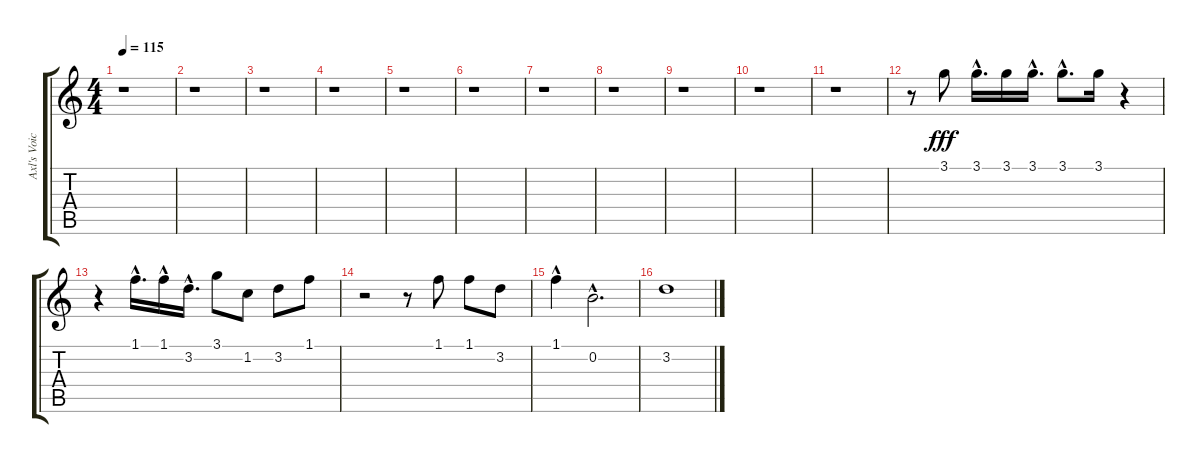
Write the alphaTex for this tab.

\track ("Axl's Voice" "Axl's Voic") {instrument acousticguitarnylon}
\staff {score tabs}
\tuning (E4 B3 G3 D3 A2 E2) {hide}
\ts (4 4)
\tempo 115
\clef g2
\ks c
r.1{dy fff} |
r.1 |
r.1 |
r.1 |
r.1 |
r.1 |
r.1 |
r.1 |
r.1 |
r.1 |
r.1 |
r.8 3.1.8 3.1{hac}.16{d} 3.1.16 3.1{hac}.16{d} 3.1{hac}.8{d} 3.1.16 r.4 |
r.4 1.1{hac}.16{d} 1.1{hac}.16 3.2{hac}.16{d} 3.1.8 1.2.8 3.2.8 1.1.8 |
r.2 r.8 1.1.8 1.1.8 3.2.8 |
1.1{hac}.4 0.2{hac}.2{d} |
3.2.1
